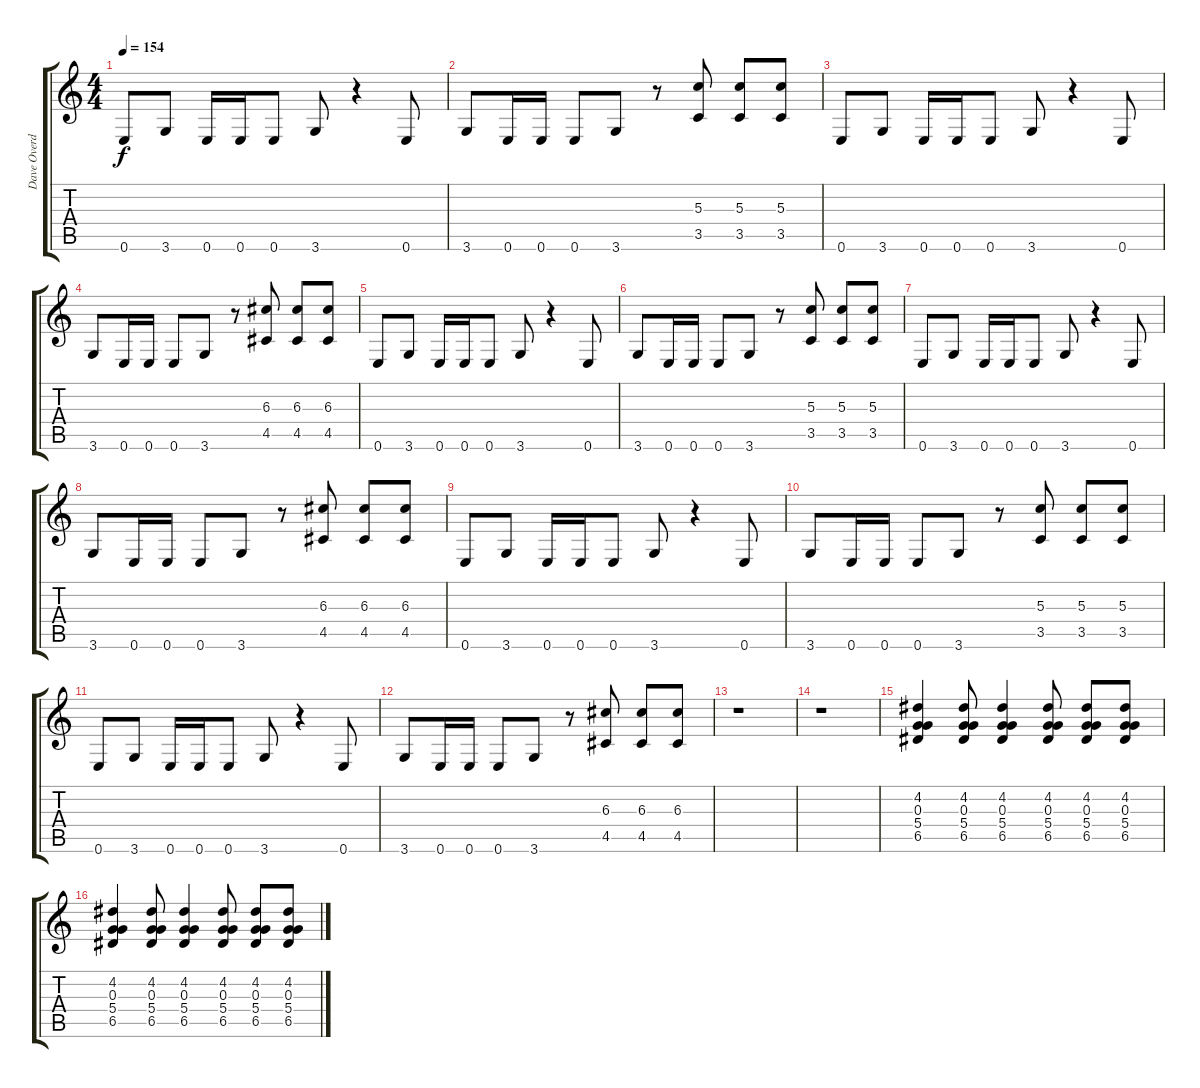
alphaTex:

\track ("Dave Overdrive" "Dave Overd") {instrument overdrivenguitar}
\staff {score tabs}
\tuning (E4 B3 G3 D3 A2 E2) {hide}
\ts (4 4)
\tempo 154
\clef g2
\ks c
0.6.8{dy f} 3.6.8 0.6.16 0.6.16 0.6.8 3.6.8 r.4 0.6.8 |
3.6.8 0.6.16 0.6.16 0.6.8 3.6.8 r.8 (5.3 3.5).8 (5.3 3.5).8 (5.3 3.5).8 |
0.6.8 3.6.8 0.6.16 0.6.16 0.6.8 3.6.8 r.4 0.6.8 |
3.6.8 0.6.16 0.6.16 0.6.8 3.6.8 r.8 (6.3 4.5).8 (6.3 4.5).8 (6.3 4.5).8 |
0.6.8 3.6.8 0.6.16 0.6.16 0.6.8 3.6.8 r.4 0.6.8 |
3.6.8 0.6.16 0.6.16 0.6.8 3.6.8 r.8 (5.3 3.5).8 (5.3 3.5).8 (5.3 3.5).8 |
0.6.8 3.6.8 0.6.16 0.6.16 0.6.8 3.6.8 r.4 0.6.8 |
3.6.8 0.6.16 0.6.16 0.6.8 3.6.8 r.8 (6.3 4.5).8 (6.3 4.5).8 (6.3 4.5).8 |
0.6.8 3.6.8 0.6.16 0.6.16 0.6.8 3.6.8 r.4 0.6.8 |
3.6.8 0.6.16 0.6.16 0.6.8 3.6.8 r.8 (5.3 3.5).8 (5.3 3.5).8 (5.3 3.5).8 |
0.6.8 3.6.8 0.6.16 0.6.16 0.6.8 3.6.8 r.4 0.6.8 |
3.6.8 0.6.16 0.6.16 0.6.8 3.6.8 r.8 (6.3 4.5).8 (6.3 4.5).8 (6.3 4.5).8 |
r.1 |
r.1 |
(4.2 0.3 5.4 6.5).4 (4.2 0.3 5.4 6.5).8 (4.2 0.3 5.4 6.5).4 (4.2 0.3 5.4 6.5).8 (4.2 0.3 5.4 6.5).8 (4.2 0.3 5.4 6.5).8 |
(4.2 0.3 5.4 6.5).4 (4.2 0.3 5.4 6.5).8 (4.2 0.3 5.4 6.5).4 (4.2 0.3 5.4 6.5).8 (4.2 0.3 5.4 6.5).8 (4.2 0.3 5.4 6.5).8
